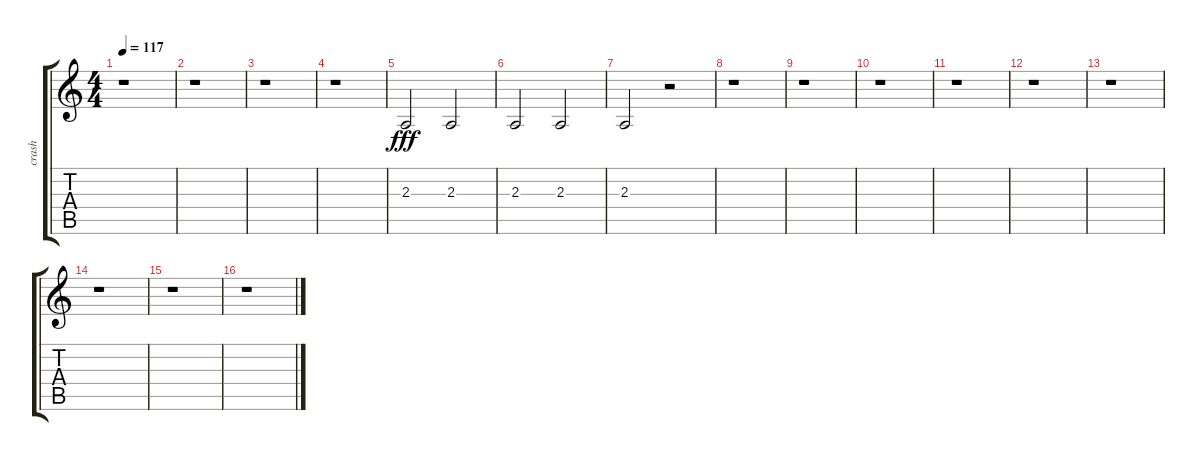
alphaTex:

\track ("crash" "crash") {instrument drawbarorgan}
\staff {score tabs}
\tuning (E4 B3 G3 D3 A2 E2) {hide}
\ts (4 4)
\tempo 117
\clef g2
\ks c
r.1{dy fff} |
r.1 |
r.1 |
r.1 |
2.3.2 2.3.2 |
2.3.2 2.3.2 |
2.3.2 r.2 |
r.1 |
r.1 |
r.1 |
r.1 |
r.1 |
r.1 |
r.1 |
r.1 |
r.1
